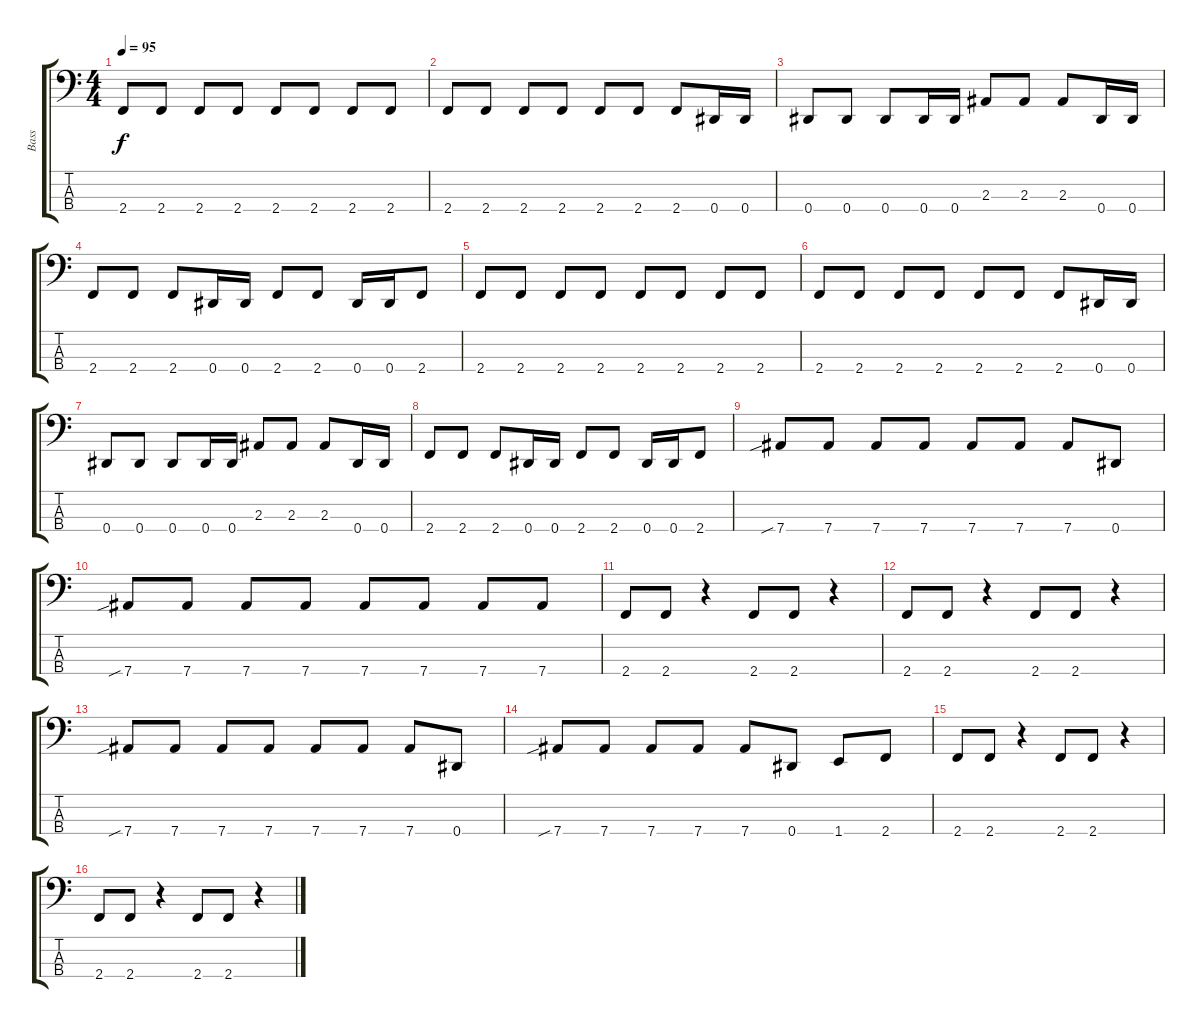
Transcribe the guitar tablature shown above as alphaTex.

\track ("Bass" "Bass") {instrument electricbassfinger}
\staff {score tabs}
\tuning (Gb2 Db2 Ab1 Eb1) {hide}
\ts (4 4)
\tempo 95
\clef f4
\ks c
2.4.8{dy f} 2.4.8 2.4.8 2.4.8 2.4.8 2.4.8 2.4.8 2.4.8 |
2.4.8 2.4.8 2.4.8 2.4.8 2.4.8 2.4.8 2.4.8 0.4.16 0.4.16 |
0.4.8 0.4.8 0.4.8 0.4.16 0.4.16 2.3.8 2.3.8 2.3.8 0.4.16 0.4.16 |
2.4.8 2.4.8 2.4.8 0.4.16 0.4.16 2.4.8 2.4.8 0.4.16 0.4.16 2.4.8 |
2.4.8 2.4.8 2.4.8 2.4.8 2.4.8 2.4.8 2.4.8 2.4.8 |
2.4.8 2.4.8 2.4.8 2.4.8 2.4.8 2.4.8 2.4.8 0.4.16 0.4.16 |
0.4.8 0.4.8 0.4.8 0.4.16 0.4.16 2.3.8 2.3.8 2.3.8 0.4.16 0.4.16 |
2.4.8 2.4.8 2.4.8 0.4.16 0.4.16 2.4.8 2.4.8 0.4.16 0.4.16 2.4.8 |
7.4{sib}.8 7.4.8 7.4.8 7.4.8 7.4.8 7.4.8 7.4.8 0.4.8 |
7.4{sib}.8 7.4.8 7.4.8 7.4.8 7.4.8 7.4.8 7.4.8 7.4.8 |
2.4.8 2.4.8 r.4 2.4.8 2.4.8 r.4 |
2.4.8 2.4.8 r.4 2.4.8 2.4.8 r.4 |
7.4{sib}.8 7.4.8 7.4.8 7.4.8 7.4.8 7.4.8 7.4.8 0.4.8 |
7.4{sib}.8 7.4.8 7.4.8 7.4.8 7.4.8 0.4.8 1.4.8 2.4.8 |
2.4.8 2.4.8 r.4 2.4.8 2.4.8 r.4 |
2.4.8 2.4.8 r.4 2.4.8 2.4.8 r.4
